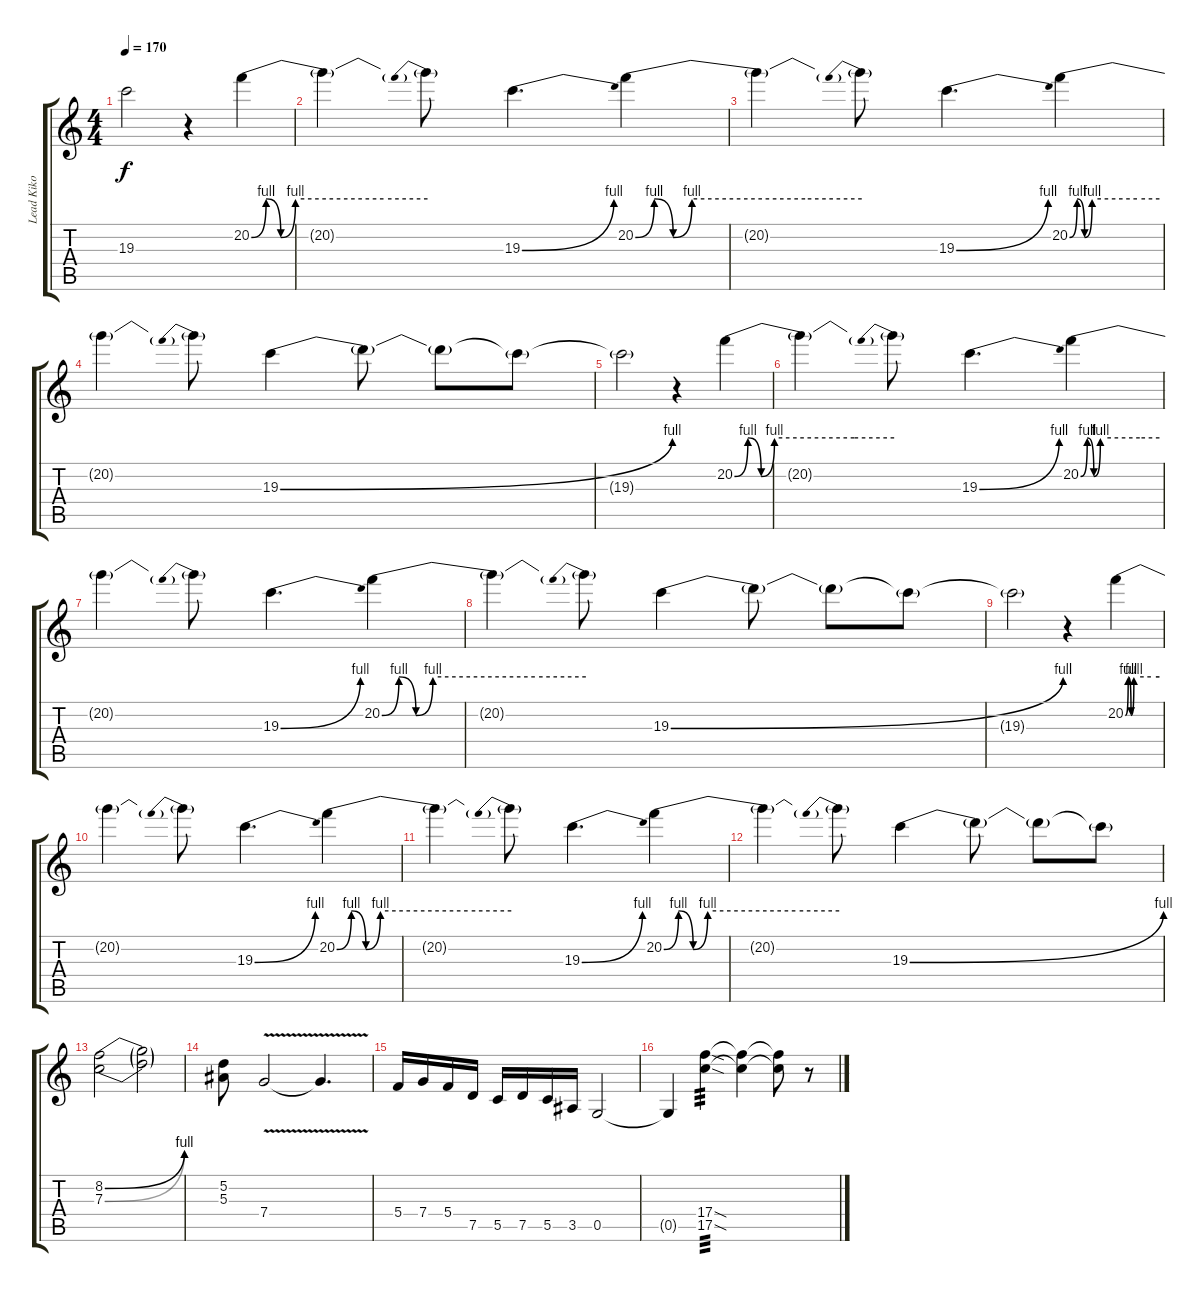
\track ("Lead Kiko" "Lead Kiko") {instrument distortionguitar}
\staff {score tabs}
\tuning (D4 A3 F3 C3 G2 D2) {hide}
\ts (4 4)
\tempo 170
\clef g2
\ks c
19.3{t}.2{dy f} r.4 20.2{be (custom 0 0 5 4 10 0 15 4 45 4 60 4)}.4 |
20.2{t}.4 20.2{be (prebend 0 4 60 4) t}.8 19.3{be (bend 0 0 60 4)}.4{d} 20.2{be (custom 0 0 5 4 10 0 15 4 45 4 60 4)}.4 |
20.2{t}.4 20.2{be (prebend 0 4 60 4) t}.8 19.3{be (bend 0 0 60 4)}.4{d} 20.2{be (custom 0 0 5 4 10 0 15 4 45 4 60 4)}.4 |
20.2{t}.4 20.2{be (prebend 0 4 60 4) t}.8 19.3{be (bend 0 0 60 4)}.4 19.3{t}.8 19.3{t}.8 19.3{t}.8 |
19.3{t}.2 r.4 20.2{be (custom 0 0 5 4 10 0 15 4 45 4 60 4)}.4 |
20.2{t}.4 20.2{be (prebend 0 4 60 4) t}.8 19.3{be (bend 0 0 60 4)}.4{d} 20.2{be (custom 0 0 5 4 10 0 15 4 45 4 60 4)}.4 |
20.2{t}.4 20.2{be (prebend 0 4 60 4) t}.8 19.3{be (bend 0 0 60 4)}.4{d} 20.2{be (custom 0 0 5 4 10 0 15 4 45 4 60 4)}.4 |
20.2{t}.4 20.2{be (prebend 0 4 60 4) t}.8 19.3{be (bend 0 0 60 4)}.4 19.3{t}.8 19.3{t}.8 19.3{t}.8 |
19.3{t}.2 r.4 20.2{be (custom 0 0 5 4 10 0 15 4 45 4 60 4)}.4 |
20.2{t}.4 20.2{be (prebend 0 4 60 4) t}.8 19.3{be (bend 0 0 60 4)}.4{d} 20.2{be (custom 0 0 5 4 10 0 15 4 45 4 60 4)}.4 |
20.2{t}.4 20.2{be (prebend 0 4 60 4) t}.8 19.3{be (bend 0 0 60 4)}.4{d} 20.2{be (custom 0 0 5 4 10 0 15 4 45 4 60 4)}.4 |
20.2{t}.4 20.2{be (prebend 0 4 60 4) t}.8 19.3{be (bend 0 0 60 4)}.4 19.3{t}.8 19.3{t}.8 19.3{t}.8 |
(8.2{be (bend 0 0 60 4)} 7.3{be (bend 0 0 60 4)}).2{volume 16} (8.2{t} 7.3{t}).2 |
(5.2 5.3).8 7.4{v}.2 7.4{t}.4{d} |
5.4.16 7.4.16 5.4.16 7.5.16 5.5.16 7.5.16 5.5.16 3.5.16 0.5.2 |
0.5{t}.4 (17.4{sod} 17.5{sod}).4{tp 3} (17.4{t} 17.5{t}).4 (17.4{t} 17.5{t}).8 r.8
